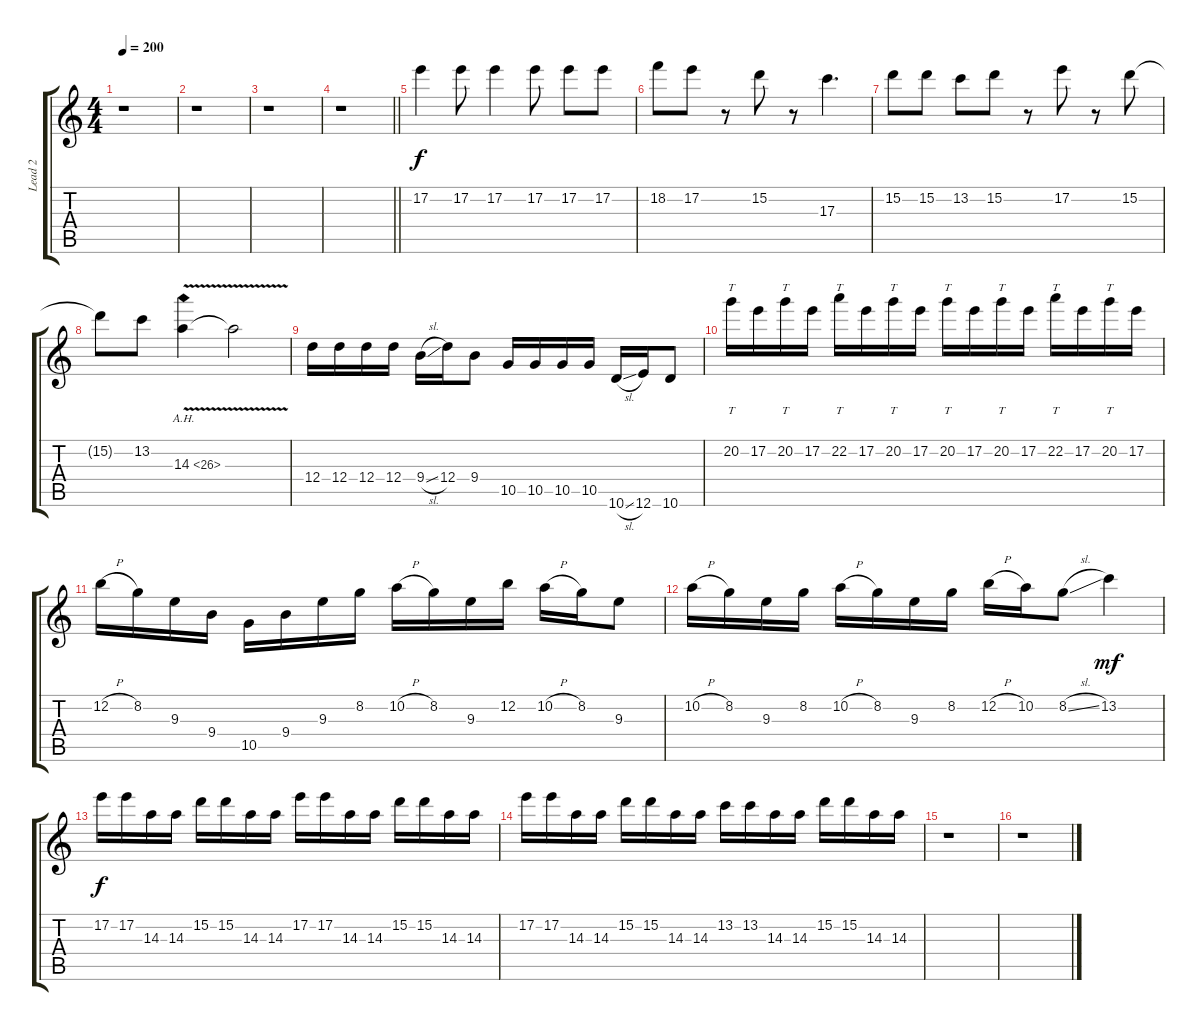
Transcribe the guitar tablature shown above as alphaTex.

\track ("Lead 2" "Lead 2") {instrument distortionguitar}
\staff {score tabs}
\tuning (E4 B3 G3 D3 A2 E2) {hide}
\ts (4 4)
\tempo 200
\clef g2
\ks c
r.1{dy mf} |
r.1 |
r.1 |
\barLineRight lightlight
r.1 |
\section ("" "")
17.2.4{dy f volume 14 instrument distortionguitar} 17.2.8 17.2.4 17.2.8 17.2.8 17.2.8 |
18.2.8 17.2.8 r.8 15.2.8 r.8 17.3.4{d} |
15.2.8 15.2.8 13.2.8 15.2.8 r.8 17.2.8 r.8 15.2.8 |
15.2{t}.8 13.2.8 14.3{ah 12 v}.4 14.3{t}.2 |
12.4.16 12.4.16 12.4.16 12.4.16 9.4{sl}.16 12.4.16 9.4.8 10.5.16 10.5.16 10.5.16 10.5.16 10.6{sl}.16 12.6.16 10.6.8 |
20.2.16{tt} 17.2.16 20.2.16{tt} 17.2.16 22.2.16{tt} 17.2.16 20.2.16{tt} 17.2.16 20.2.16{tt} 17.2.16 20.2.16{tt} 17.2.16 22.2.16{tt} 17.2.16 20.2.16{tt} 17.2.16 |
12.2{h}.16 8.2.16 9.3.16 9.4.16 10.5.16 9.4.16 9.3.16 8.2.16 10.2{h}.16 8.2.16 9.3.16 12.2.16 10.2{h}.16 8.2.16 9.3.8 |
10.2{h}.16 8.2.16 9.3.16 8.2.16 10.2{h}.16 8.2.16 9.3.16 8.2.16 12.2{h}.16 10.2.16 8.2{sl}.8 13.2.4{dy mf} |
17.2.16{dy f} 17.2.16 14.3.16 14.3.16 15.2.16 15.2.16 14.3.16 14.3.16 17.2.16 17.2.16 14.3.16 14.3.16 15.2.16 15.2.16 14.3.16 14.3.16 |
17.2.16 17.2.16 14.3.16 14.3.16 15.2.16 15.2.16 14.3.16 14.3.16 13.2.16 13.2.16 14.3.16 14.3.16 15.2.16 15.2.16 14.3.16 14.3.16 |
r.1 |
r.1
